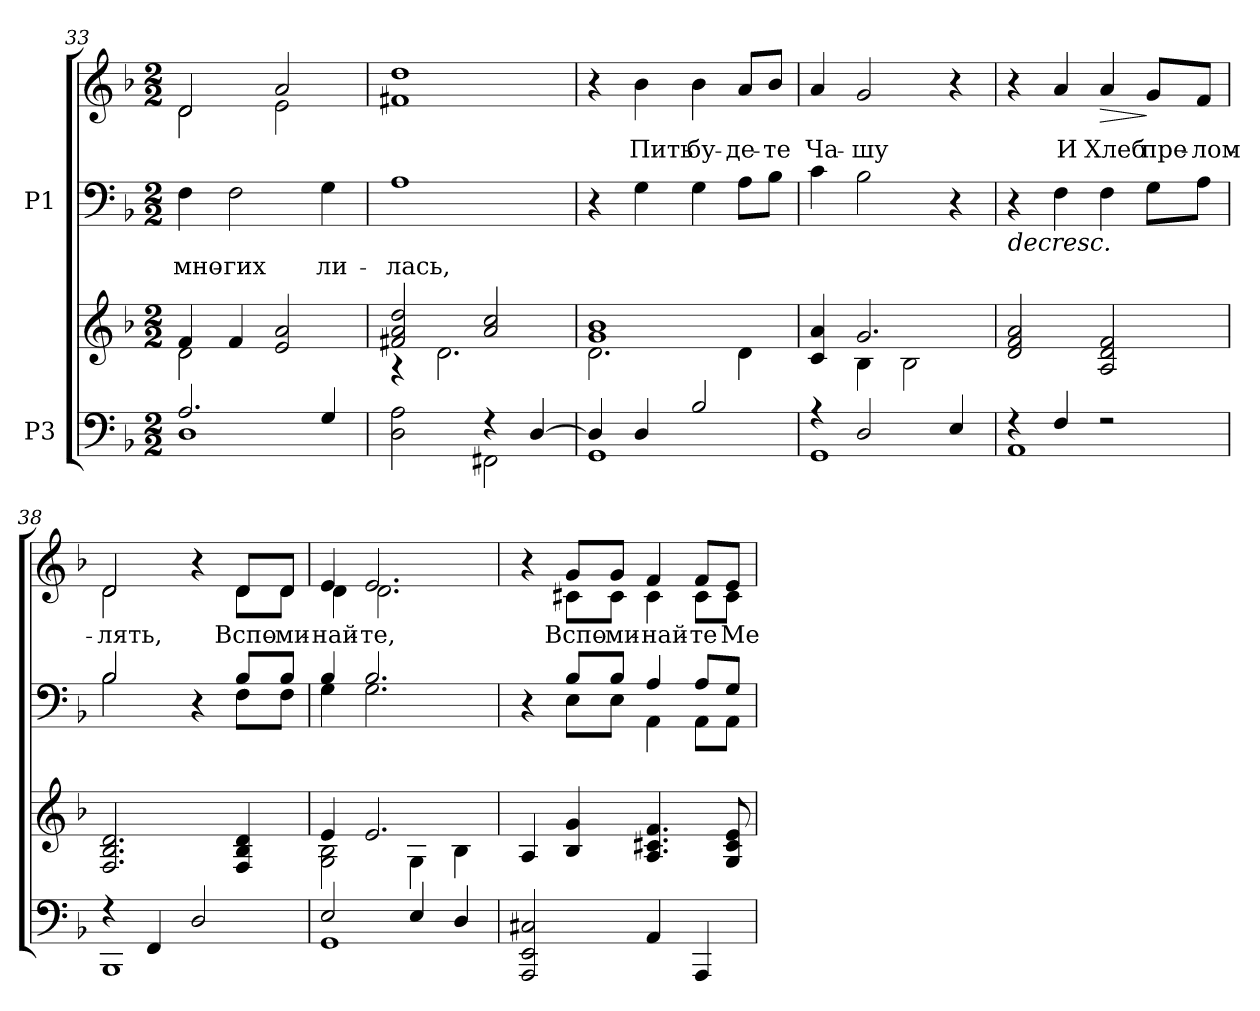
**kern	**kern	**kern	**text	**kern	**text	**dynam
*part2	*part2	*part1	*part1	*part1	*part1	*part1
*staff4	*staff3	*staff2	*staff2	*staff1	*staff1	*staff1/2
*I"P3	*	*I"P1	*	*	*	*
*clefF4	*clefG2	*clefF4	*	*clefG2	*	*
*k[b-]	*k[b-]	*k[b-]	*	*k[b-]	*	*
*d:	*d:	*d:	*	*d:	*	*
*M2/2	*M2/2	*M2/2	*	*M2/2	*	*
=33	=33	=33	=33	=33	=33	=33
*^	*^	*	*	*	*	*
!	!	!	!	!	!LO:LY:b:color=#000000	!	!	!
*	*	*	*	*	*	*^	*	*
2.Ai/	1Di	4fi/	2di\	4Fi\	мно-	2di/	2di\	.	.
!	!	!	!	!	!LO:LY:b:color=#000000	!	!	!	!
.	.	4fi/	.	2Fi\	-гих	.	.	.	.
.	.	2ei/ 2ai	2ryy	.	.	2ai/	2ei\	.	.
!	!	!	!	!	!LO:LY:b:color=#000000	!	!	!	!
4Gi/	.	.	.	4Gi\	ли-	.	.	.	.
=34	=34	=34	=34	=34	=34	=34	=34	=34	=34
!	!	!	!	!	!LO:LY:b:color=#000000	!	!	!	!
2Di\ 2Ai	2ryy	2f#Xi/ 2ai 2ddi	4r	1Ai	-лась,	1ddi	1f#Xi	.	.
.	.	.	2.di\	.	.	.	.	.	.
4r	2FF#Xi\	2ai/ 2cci	.	.	.	.	.	.	.
[>4Di/	.	.	.	.	.	.	.	.	.
*	*	*	*	*	*	*v	*v	*	*
=35	=35	=35	=35	=35	=35	=35	=35	=35
4Di/]	1GGi	1gi 1b-i	2.di\	4r	.	4r	.	.
!	!	!	!	!	!	!	!LO:LY:b:color=#000000	!
4Di/	.	.	.	4Gi\	.	4b-i\	Пить	.
!	!	!	!	!	!	!	!LO:LY:b:color=#000000	!
2B-i/	.	.	.	4Gi\	.	4b-i\	бу-	.
!	!	!	!	!	!	!	!LO:LY:b:color=#000000	!
.	.	.	4di\	8Ai\L	.	8ai/L	-де-	.
!	!	!	!	!	!	!	!LO:LY:b:color=#000000	!
.	.	.	.	8B-i\J	.	8b-i/J	-те	.
=36	=36	=36	=36	=36	=36	=36	=36	=36
!	!	!	!	!	!	!	!LO:LY:b:color=#000000	!
4r	1GGi	4ci/ 4ai	4ryy	4ci\	.	4ai/	Ча-	.
!	!	!	!	!	!	!	!LO:LY:b:color=#000000	!
2Di/	.	2.gi/	4B-i\	2B-i\	.	2gi/	-шу	.
.	.	.	2B-i\	.	.	.	.	.
4Ei/	.	.	.	4r	.	4r	.	.
*	*	*v	*v	*	*	*	*	*
=37	=37	=37	=37	=37	=37	=37	=37
!	!	!	!	!	!	!	!LO:HP:b=2
4r	1AAi	2di/ 2fi 2ai	4r	.	4r	.	>
!	!	!	!	!	!	!LO:LY:b:color=#000000	!
4Fi/	.	.	4Fi\	.	4ai/	И	.
!	!	!	!	!	!	!LO:LY:b:color=#000000	!LO:HP:b
2r	.	2Ai/ 2di 2fi	4Fi\	.	4ai/	Хлеб	>
!	!	!	!	!	!	!LO:LY:b:color=#000000	!
.	.	.	8Gi\L	.	8gi/L	пре-	]
!	!	!	!	!	!	!LO:LY:b:color=#000000	!
.	.	.	8Ai\J	.	8fi/J	-лом-	.
!!LO:PB:g=z
=38	=38	=38	=38	=38	=38	=38	=38
*	*	*	*^	*	*	*	*
!	!	!	!	!	!	!	!LO:LY:b:color=#000000	!
*	*	*	*	*	*	*^	*	*
4r	1BBB-i	2.Fi/ 2.B-i 2.di	2B-i/	2B-i\	.	2di/	2di\	-лять,	.
4FFi/	.	.	.	.	.	.	.	.	.
2Di/	.	.	4r	4ryy	.	4r	4ryy	.	.
!	!	!	!	!	!	!	!	!LO:LY:b:color=#000000	!
.	.	4Fi/ 4B-i 4di	8B-i/L	8Fi\L	.	8di/L	8di\L	Вспо-	.
!	!	!	!	!	!	!	!	!LO:LY:b:color=#000000	!
.	.	.	8B-i/J	8Fi\J	.	8di/J	8di\J	-ми-	.
*	*	*	*v	*v	*	*	*	*	*
*v	*v	*	*	*	*v	*v	*	*
.	.	.	.	.	.	]
=39	=39	=39	=39	=39	=39	=39
*^	*^	*^	*	*	*	*
!	!	!	!	!	!	!	!	!LO:LY:b:color=#000000	!
*	*	*	*	*	*	*	*^	*	*
2Ei/	1GGi	4ei/	2Gi\ 2B-i	4B-i/	4Gi\	.	4ei/	4di\	-най-	.
!	!	!	!	!	!	!	!	!	!LO:LY:b:color=#000000	!
.	.	2.ei/	.	2.B-i/	2.Gi\	.	2.ei/	2.di\	-те,	.
4Ei/	.	.	4Gi\	.	.	.	.	.	.	.
4Di/	.	.	4B-i\	.	.	.	.	.	.	.
*v	*v	*	*	*	*	*	*	*	*	*
*	*v	*v	*	*	*	*	*	*	*
=40	=40	=40	=40	=40	=40	=40	=40	=40
2AAAi/ 2EEi 2C#Xi	4Ai/	4r	4ryy	.	4r	4ryy	.	.
!	!	!	!	!	!	!	!LO:LY:b:color=#000000	!
.	4B-i/ 4gi	8B-i/L	8Ei\L	.	8gi/L	8c#Xi\L	Вспо-	.
!	!	!	!	!	!	!	!LO:LY:b:color=#000000	!
.	.	8B-i/J	8Ei\J	.	8gi/J	8c#i\J	-ми-	.
!	!	!	!	!	!	!	!LO:LY:b:color=#000000	!
4AAi/	4.Ai/ 4.c#Xi 4.fi	4Ai/	4AAi\	.	4fi/	4c#i\	-най-	.
!	!	!	!	!	!	!	!LO:LY:b:color=#000000	!
4AAAi/	.	8Ai/L	8AAi\L	.	8fi/L	8c#i\L	-те	.
!	!	!	!	!	!	!	!LO:LY:b:color=#000000	!
.	8Gi/ 8c#i 8ei	8Gi/J	8AAi\J	.	8ei/J	8c#i\J	Ме-	.
*	*	*v	*v	*	*	*	*	*
*	*	*	*	*v	*v	*	*
=	=	=	=	=	=	=
*-	*-	*-	*-	*-	*-	*-
